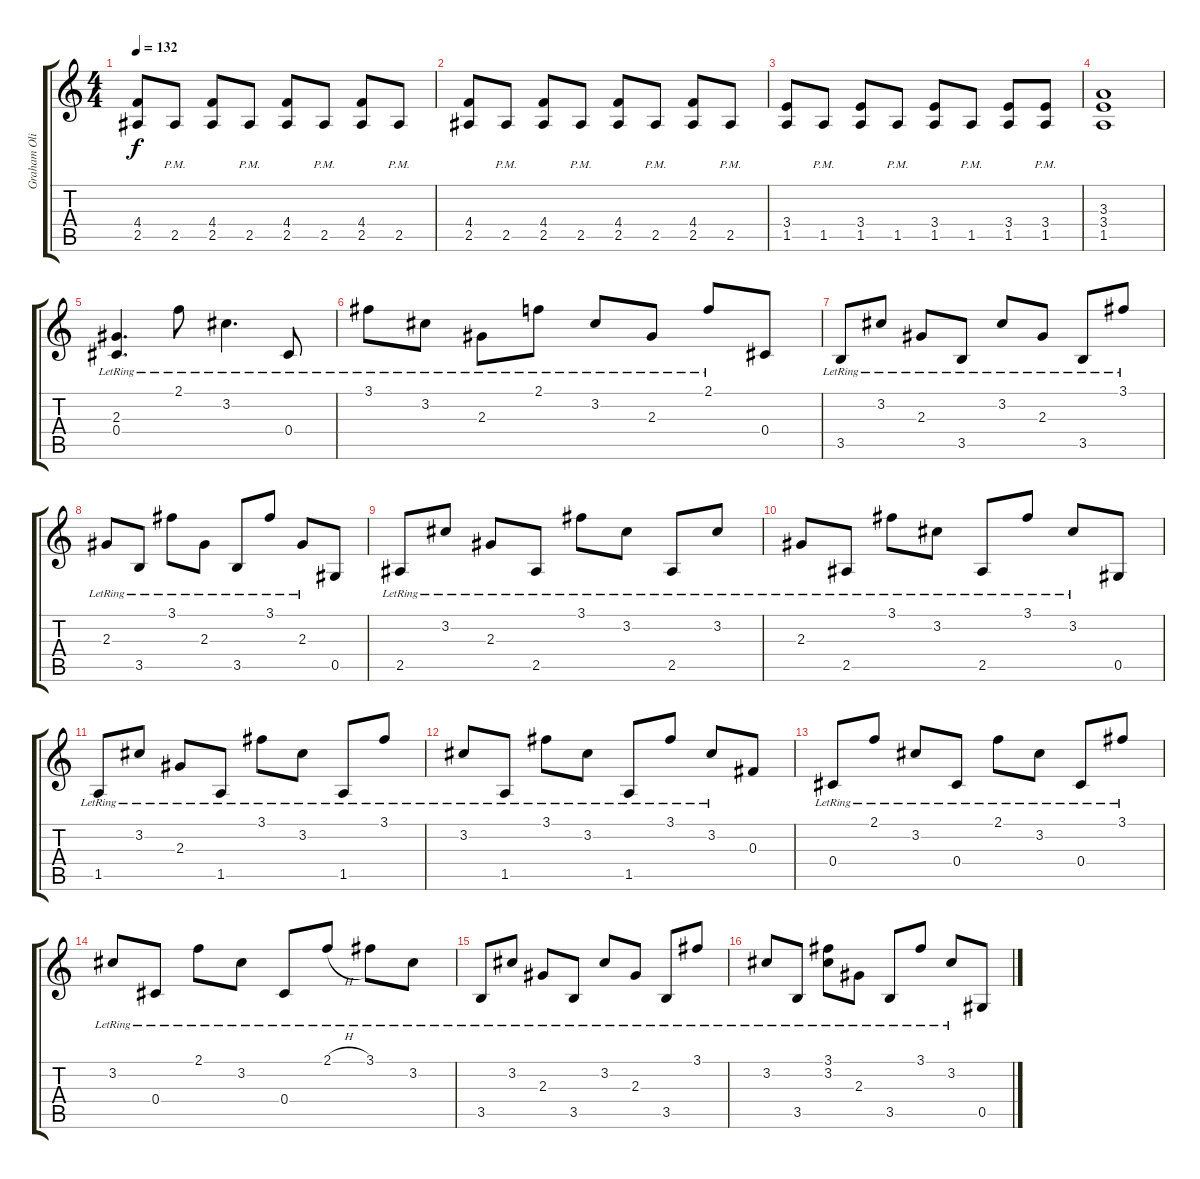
\track ("Graham Oliver" "Graham Oli") {instrument overdrivenguitar}
\staff {score tabs}
\tuning (Eb4 Bb3 Gb3 Db3 Ab2 Eb2) {hide}
\ts (4 4)
\tempo 132
\clef g2
\ks c
(4.4 2.5).8{dy f} 2.5{pm}.8 (4.4 2.5).8 2.5{pm}.8 (4.4 2.5).8 2.5{pm}.8 (4.4 2.5).8 2.5{pm}.8 |
(4.4 2.5).8 2.5{pm}.8 (4.4 2.5).8 2.5{pm}.8 (4.4 2.5).8 2.5{pm}.8 (4.4 2.5).8 2.5{pm}.8 |
(3.4 1.5).8 1.5{pm}.8 (3.4 1.5).8 1.5{pm}.8 (3.4 1.5).8 1.5{pm}.8 (3.4 1.5).8 (3.4 1.5{pm}).8 |
(3.3 3.4 1.5).1 |
(2.3{lr} 0.4{lr}).4{d} 2.1{lr}.8 3.2{lr}.4{d} 0.4{lr}.8 |
3.1{lr}.8 3.2{lr}.8 2.3{lr}.8 2.1{lr}.8 3.2{lr}.8 2.3{lr}.8 2.1{lr}.8 0.4.8 |
3.5{lr}.8 3.2{lr}.8 2.3{lr}.8 3.5{lr}.8 3.2{lr}.8 2.3{lr}.8 3.5{lr}.8 3.1{lr}.8 |
2.3{lr}.8 3.5{lr}.8 3.1{lr}.8 2.3{lr}.8 3.5{lr}.8 3.1{lr}.8 2.3{lr}.8 0.5.8 |
2.5{lr}.8 3.2{lr}.8 2.3{lr}.8 2.5{lr}.8 3.1{lr}.8 3.2{lr}.8 2.5{lr}.8 3.2{lr}.8 |
2.3{lr}.8 2.5{lr}.8 3.1{lr}.8 3.2{lr}.8 2.5{lr}.8 3.1{lr}.8 3.2{lr}.8 0.5.8 |
1.5{lr}.8 3.2{lr}.8 2.3{lr}.8 1.5{lr}.8 3.1{lr}.8 3.2{lr}.8 1.5{lr}.8 3.1{lr}.8 |
3.2{lr}.8 1.5{lr}.8 3.1{lr}.8 3.2{lr}.8 1.5{lr}.8 3.1{lr}.8 3.2{lr}.8 0.3.8 |
0.4{lr}.8 2.1{lr}.8 3.2{lr}.8 0.4{lr}.8 2.1{lr}.8 3.2{lr}.8 0.4{lr}.8 3.1{lr}.8 |
3.2{lr}.8 0.4{lr}.8 2.1{lr}.8 3.2{lr}.8 0.4{lr}.8 2.1{h lr}.8 3.1{lr}.8 3.2{lr}.8 |
3.5{lr}.8 3.2{lr}.8 2.3{lr}.8 3.5{lr}.8 3.2{lr}.8 2.3{lr}.8 3.5{lr}.8 3.1{lr}.8 |
3.2{lr}.8 3.5{lr}.8 (3.1{lr} 3.2{lr}).8 2.3{lr}.8 3.5{lr}.8 3.1{lr}.8 3.2{lr}.8 0.5.8
